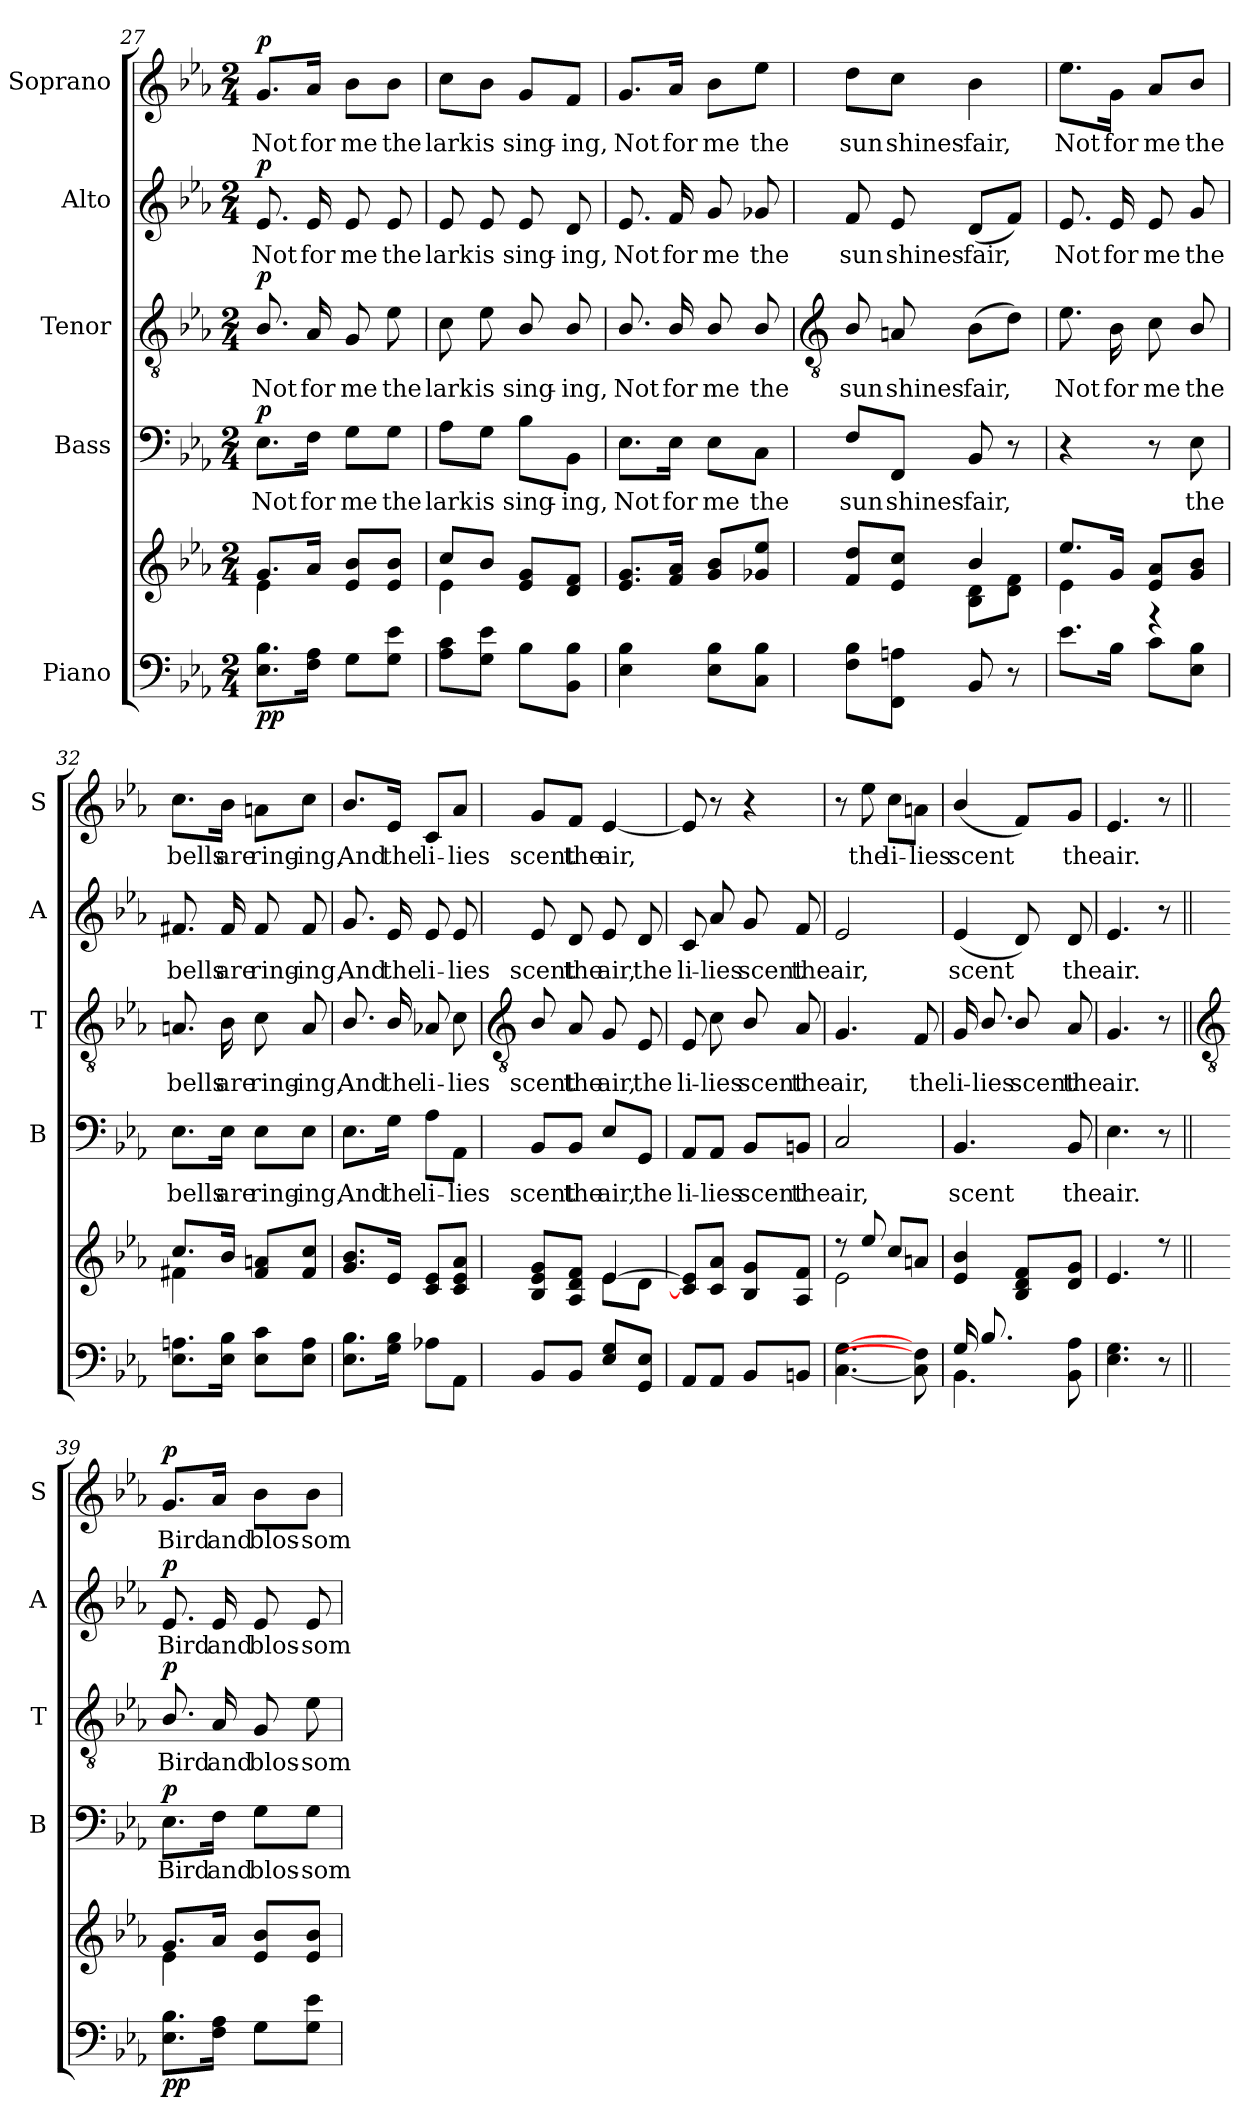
**kern	**kern	**dynam	**kern	**text	**dynam	**kern	**text	**dynam	**kern	**text	**dynam	**kern	**text	**dynam
*part5	*part5	*part5	*part4	*part4	*part4	*part3	*part3	*part3	*part2	*part2	*part2	*part1	*part1	*part1
*staff6	*staff5	*staff5/6	*staff4	*staff4	*staff4	*staff3	*staff3	*staff3	*staff2	*staff2	*staff2	*staff1	*staff1	*staff1
*I"Piano	*	*	*I"Bass	*	*	*I"Tenor	*	*	*I"Alto	*	*	*I"Soprano	*	*
*	*	*	*I'B	*	*	*I'T	*	*	*I'A	*	*	*I'S	*	*
*clefF4	*clefG2	*	*clefF4	*	*	*clefGv2	*	*	*clefG2	*	*	*clefG2	*	*
*k[b-e-a-]	*k[b-e-a-]	*	*k[b-e-a-]	*	*	*k[b-e-a-]	*	*	*k[b-e-a-]	*	*	*k[b-e-a-]	*	*
*E-:	*E-:	*	*E-:	*	*	*E-:	*	*	*E-:	*	*	*E-:	*	*
*M2/4	*M2/4	*	*M2/4	*	*	*M2/4	*	*	*M2/4	*	*	*M2/4	*	*
=27	=27	=27	=27	=27	=27	=27	=27	=27	=27	=27	=27	=27	=27	=27
*	*^	*	*	*	*	*	*	*	*	*	*	*	*	*
!	!	!	!LO:DY:b=2	!	!LO:LY:b	!	!	!LO:LY:b	!	!	!LO:LY:b	!	!	!LO:LY:b	!
!	!	!	!LO:DY:n=1:b	!	!	!LO:DY:b	!	!	!LO:DY:b	!	!	!LO:DY:b	!	!	!LO:DY:b
8.E- 8.B-L	8.gL	4e-\	p p	8.E-\L	Not	p	8.B-/	Not	p	8.e-	Not	p	8.g/L	Not	p
!	!	!	!	!	!LO:LY:b	!	!	!LO:LY:b	!	!	!LO:LY:b	!	!	!LO:LY:b	!
16F 16A-J	16a-J	.	.	16F\Jk	for	.	16A-	for	.	16e-	for	.	16a-/Jk	for	.
!	!	!	!	!	!LO:LY:b	!	!	!LO:LY:b	!	!	!LO:LY:b	!	!	!LO:LY:b	!
8GL	8e- 8b-L	4ryy	.	8G\L	me	.	8G	me	.	8e-	me	.	8b-\L	me	.
!	!	!	!	!	!LO:LY:b	!	!	!LO:LY:b	!	!	!LO:LY:b	!	!	!LO:LY:b	!
8G 8e-J	8e- 8b-J	.	.	8G\J	the	.	8e-	the	.	8e-	the	.	8b-\J	the	.
=28	=28	=28	=28	=28	=28	=28	=28	=28	=28	=28	=28	=28	=28	=28	=28
!	!	!	!	!	!LO:LY:b	!	!	!LO:LY:b	!	!	!LO:LY:b	!	!	!LO:LY:b	!
8A- 8cL	8cc/L	4e-\	.	8A-\L	lark	.	8c	lark	.	8e-	lark	.	8cc\L	lark	.
!	!	!	!	!	!LO:LY:b	!	!	!LO:LY:b	!	!	!LO:LY:b	!	!	!LO:LY:b	!
8G 8e-J	8b-/J	.	.	8G\J	is	.	8e-	is	.	8e-	is	.	8b-\J	is	.
!	!	!	!	!	!LO:LY:b	!	!	!LO:LY:b	!	!	!LO:LY:b	!	!	!LO:LY:b	!
8B-L	8e- 8gL	4ryy	.	8B-\L	sing-	.	8B-/	sing-	.	8e-	sing-	.	8g/L	sing-	.
!	!	!	!	!	!LO:LY:b	!	!	!LO:LY:b	!	!	!LO:LY:b	!	!	!LO:LY:b	!
8BB- 8B-J	8d 8fJ	.	.	8BB-\J	-ing,	.	8B-/	-ing,	.	8d	-ing,	.	8f/J	-ing,	.
=29	=29	=29	=29	=29	=29	=29	=29	=29	=29	=29	=29	=29	=29	=29	=29
!	!	!	!	!	!LO:LY:b	!	!	!LO:LY:b	!	!	!LO:LY:b	!	!	!LO:LY:b	!
4E- 4B-	8.e- 8.gL	2ryy	.	8.E-\L	Not	.	8.B-/	Not	.	8.e-	Not	.	8.g/L	Not	.
!	!	!	!	!	!LO:LY:b	!	!	!LO:LY:b	!	!	!LO:LY:b	!	!	!LO:LY:b	!
.	16f 16a-J	.	.	16E-\Jk	for	.	16B-/	for	.	16f	for	.	16a-/Jk	for	.
!	!	!	!	!	!LO:LY:b	!	!	!LO:LY:b	!	!	!LO:LY:b	!	!	!LO:LY:b	!
8E- 8B-L	8g 8b-L	.	.	8E-\L	me	.	8B-/	me	.	8g	me	.	8b-\L	me	.
!	!	!	!	!	!LO:LY:b	!	!	!LO:LY:b	!	!	!LO:LY:b	!	!	!LO:LY:b	!
8C 8B-J	8g-X 8ee-J	.	.	8C\J	the	.	8B-/	the	.	8g-X	the	.	8ee-\J	the	.
!!LO:LB:g=z
=30	=30	=30	=30	=30	=30	=30	=30	=30	=30	=30	=30	=30	=30	=30	=30
*	*	*	*	*	*	*	*clefGv2	*	*	*	*	*	*	*	*
!	!	!	!	!	!LO:LY:b	!	!	!LO:LY:b	!	!	!LO:LY:b	!	!	!LO:LY:b	!
8F 8B-L	8f 8ddL	4ryy	.	8F/L	sun	.	8B-/	sun	.	8f	sun	.	8dd\L	sun	.
!	!	!	!	!	!LO:LY:b	!	!	!LO:LY:b	!	!	!LO:LY:b	!	!	!LO:LY:b	!
8FF 8AnJ	8e- 8ccJ	.	.	8FF/J	shines	.	8An	shines	.	8e-	shines	.	8cc\J	shines	.
!	!	!	!	!	!LO:LY:b	!	!	!LO:LY:b	!	!	!LO:LY:b	!	!	!LO:LY:b	!
8BB-	4b-/	8B-\ 8d\L	.	8BB-	fair,	.	(>8B-L	fair,	.	(<8dL	fair,	.	4b-	fair,	.
8r	.	8d\ 8f\J	.	8r	.	.	8dJ)	.	.	8fJ)	.	.	.	.	.
=31	=31	=31	=31	=31	=31	=31	=31	=31	=31	=31	=31	=31	=31	=31	=31
!	!	!	!	!	!	!	!	!LO:LY:b	!	!	!LO:LY:b	!	!	!LO:LY:b	!
8.e-L	8.ee-/L	4e-\	.	4r	.	.	8.e-	Not	.	8.e-	Not	.	8.ee-\L	Not	.
!	!	!	!	!	!	!	!	!LO:LY:b	!	!	!LO:LY:b	!	!	!LO:LY:b	!
16B-J	16g/J	.	.	.	.	.	16B-	for	.	16e-	for	.	16g\Jk	for	.
!	!	!	!	!	!	!	!	!LO:LY:b	!	!	!LO:LY:b	!	!	!LO:LY:b	!
8cL	8e- 8a-L	4r	.	8r	.	.	8c	me	.	8e-	me	.	8a-/L	me	.
!	!	!	!	!	!LO:LY:b	!	!	!LO:LY:b	!	!	!LO:LY:b	!	!	!LO:LY:b	!
8E- 8B-J	8g 8b-J	.	.	8E-	the	.	8B-/	the	.	8g	the	.	8b-/J	the	.
=32	=32	=32	=32	=32	=32	=32	=32	=32	=32	=32	=32	=32	=32	=32	=32
!	!	!	!	!	!LO:LY:b	!	!	!LO:LY:b	!	!	!LO:LY:b	!	!	!LO:LY:b	!
8.E- 8.AnL	8.cc/L	4f#X\	.	8.E-\L	bells	.	8.An	bells	.	8.f#X	bells	.	8.cc\L	bells	.
!	!	!	!	!	!LO:LY:b	!	!	!LO:LY:b	!	!	!LO:LY:b	!	!	!LO:LY:b	!
16E- 16B-J	16b-/J	.	.	16E-\Jk	are	.	16B-	are	.	16f#	are	.	16b-\Jk	are	.
!	!	!	!	!	!LO:LY:b	!	!	!LO:LY:b	!	!	!LO:LY:b	!	!	!LO:LY:b	!
8E- 8cL	8f# 8anL	4ryy	.	8E-\L	ring-	.	8c	ring-	.	8f#	ring-	.	8an\L	ring-	.
!	!	!	!	!	!LO:LY:b	!	!	!LO:LY:b	!	!	!LO:LY:b	!	!	!LO:LY:b	!
8E- 8AJ	8f# 8ccJ	.	.	8E-\J	-ing,	.	8A	-ing,	.	8f#	-ing,	.	8cc\J	-ing,	.
=33	=33	=33	=33	=33	=33	=33	=33	=33	=33	=33	=33	=33	=33	=33	=33
!	!	!LO:N:vis=1	!	!	!LO:LY:b	!	!	!LO:LY:b	!	!	!LO:LY:b	!	!	!LO:LY:b	!
8.E- 8.B-L	8.g/ 8.b-/L	2ryy	.	8.E-\L	And	.	8.B-/	And	.	8.g	And	.	8.b-/L	And	.
!	!	!	!	!	!LO:LY:b	!	!	!LO:LY:b	!	!	!LO:LY:b	!	!	!LO:LY:b	!
16G 16B-J	16e-J	.	.	16G\Jk	the	.	16B-/	the	.	16e-	the	.	16e-/Jk	the	.
!	!	!	!	!	!LO:LY:b	!	!	!LO:LY:b	!	!	!LO:LY:b	!	!	!LO:LY:b	!
8A-XL	8c 8e-L	.	.	8A-\L	li-	.	8A-X	li-	.	8e-	li-	.	8c/L	li-	.
!	!	!	!	!	!LO:LY:b	!	!	!LO:LY:b	!	!	!LO:LY:b	!	!	!LO:LY:b	!
8AA-J	8c 8e- 8a-J	.	.	8AA-\J	-lies	.	8c	-lies	.	8e-	-lies	.	8a-/J	-lies	.
!!LO:LB:g=z
=34	=34	=34	=34	=34	=34	=34	=34	=34	=34	=34	=34	=34	=34	=34	=34
*	*	*	*	*	*	*	*clefGv2	*	*	*	*	*	*	*	*
!	!	!	!	!	!LO:LY:b	!	!	!LO:LY:b	!	!	!LO:LY:b	!	!	!LO:LY:b	!
8BB-L	8B-/ 8e-/ 8g/L	4ryy	.	8BB-/L	scent	.	8B-/	scent	.	8e-	scent	.	8g/L	scent	.
!	!	!	!	!	!LO:LY:b	!	!	!LO:LY:b	!	!	!LO:LY:b	!	!	!LO:LY:b	!
8BB-J	8A-/ 8d/ 8f/J	.	.	8BB-/J	the	.	8A-	the	.	8d	the	.	8f/J	the	.
!	!	!	!	!	!LO:LY:b	!	!	!LO:LY:b	!	!	!LO:LY:b	!	!	!LO:LY:b	!
8E- 8GL	[4e-/	8e-\L	.	8E-/L	air,	.	8G	air,	.	8e-	air,	.	[4e-	air,	.
!	!	!	!	!	!LO:LY:b	!	!	!LO:LY:b	!	!	!LO:LY:b	!	!	!	!
8GG 8E-J	.	8d\J	.	8GG/J	the	.	8E-	the	.	8d	the	.	.	.	.
=35	=35	=35	=35	=35	=35	=35	=35	=35	=35	=35	=35	=35	=35	=35	=35
!	!	!LO:N:vis=1	!	!	!LO:LY:b	!	!	!LO:LY:b	!	!	!LO:LY:b	!	!	!	!
8AA-L	8c/] 8e-/]L	2ryy	.	8AA-/L	li-	.	8E-	li-	.	8c	li-	.	8e-]	.	.
!	!	!	!	!	!LO:LY:b	!	!	!LO:LY:b	!	!	!LO:LY:b	!	!	!	!
8AA-J	8c/ 8a-/J	.	.	8AA-/J	-lies	.	8c	-lies	.	8a-	-lies	.	8r	.	.
!	!	!	!	!	!LO:LY:b	!	!	!LO:LY:b	!	!	!LO:LY:b	!	!	!	!
8BB-L	8B-/ 8g/L	.	.	8BB-/L	scent	.	8B-/	scent	.	8g	scent	.	4r	.	.
!	!	!	!	!	!LO:LY:b	!	!	!LO:LY:b	!	!	!LO:LY:b	!	!	!	!
8BBnJ	8A-/ 8f/J	.	.	8BBn/J	the	.	8A-	the	.	8f	the	.	.	.	.
=36	=36	=36	=36	=36	=36	=36	=36	=36	=36	=36	=36	=36	=36	=36	=36
!	!	!	!	!	!LO:LY:b	!	!	!LO:LY:b	!	!	!LO:LY:b	!	!	!	!
[4.C [4.G	8r	2e-\	.	2C	air,	.	4.G	air,	.	2e-	air,	.	8r	.	.
!	!	!	!	!	!	!	!	!	!	!	!	!	!	!LO:LY:b	!
.	8ee-/	.	.	.	.	.	.	.	.	.	.	.	8ee-	the	.
!	!	!	!	!	!	!	!	!	!	!	!	!	!	!LO:LY:b	!
.	8cc/L	.	.	.	.	.	.	.	.	.	.	.	8cc\L	li-	.
!	!	!	!	!	!	!	!	!LO:LY:b	!	!	!	!	!	!LO:LY:b	!
8C] 8F]	8an/J	.	.	.	.	.	8F	the	.	.	.	.	8an\J	-lies	.
=37	=37	=37	=37	=37	=37	=37	=37	=37	=37	=37	=37	=37	=37	=37	=37
*^	*	*	*	*	*	*	*	*	*	*	*	*	*	*	*
!	!	!	!	!	!	!LO:LY:b	!	!	!LO:LY:b	!	!	!LO:LY:b	!	!	!LO:LY:b	!
16G/LL	4.BB-\	4e-/ 4b-/	4ryy	.	4.BB-	scent	.	16G	li-	.	(<4e-	scent	.	(<4b-/	scent	.
!	!	!	!	!	!	!	!	!	!LO:LY:b	!	!	!	!	!	!	!
8.B-/J	.	.	.	.	.	.	.	8.B-/	-lies	.	.	.	.	.	.	.
!	!	!	!	!	!	!	!	!	!LO:LY:b	!	!	!	!	!	!	!
4ryy	.	8B-/ 8d/ 8f/L	4ryy	.	.	.	.	8B-/	scent	.	8d)	.	.	8f/L)	.	.
!	!	!	!	!	!	!LO:LY:b	!	!	!LO:LY:b	!	!	!LO:LY:b	!	!	!LO:LY:b	!
.	8BB- 8A-	8d/ 8g/J	.	.	8BB-	the	.	8A-	the	.	8d	the	.	8g/J	the	.
=38	=38	=38	=38	=38	=38	=38	=38	=38	=38	=38	=38	=38	=38	=38	=38	=38
!	!	!	!LO:N:vis=1	!	!	!LO:LY:b	!	!	!LO:LY:b	!	!	!LO:LY:b	!	!	!LO:LY:b	!
*v	*v	*	*	*	*	*	*	*	*	*	*	*	*	*	*	*
4.E- 4.G	4.e-/	2ryy	.	4.E-	air.	.	4.G	air.	.	4.e-	air.	.	4.e-	air.	.
8r	8r	.	.	8r	.	.	8r	.	.	8r	.	.	8r	.	.
!!LO:LB:g=z
=39||	=39||	=39||	=39||	=39||	=39||	=39||	=39||	=39||	=39||	=39||	=39||	=39||	=39||	=39||	=39||
*	*	*	*	*	*	*	*clefGv2	*	*	*	*	*	*	*	*
!	!	!	!LO:DY:b=2	!	!LO:LY:b	!	!	!LO:LY:b	!	!	!LO:LY:b	!	!	!LO:LY:b	!
!	!	!	!LO:DY:n=1:b	!	!	!LO:DY:b	!	!	!LO:DY:b	!	!	!LO:DY:b	!	!	!LO:DY:b
8.E- 8.B-L	8.gL	4e-\	p p	8.E-\L	Bird	p	8.B-/	Bird	p	8.e-	Bird	p	8.g/L	Bird	p
!	!	!	!	!	!LO:LY:b	!	!	!LO:LY:b	!	!	!LO:LY:b	!	!	!LO:LY:b	!
16F 16A-J	16a-J	.	.	16F\Jk	and	.	16A-	and	.	16e-	and	.	16a-/Jk	and	.
!	!	!	!	!	!LO:LY:b	!	!	!LO:LY:b	!	!	!LO:LY:b	!	!	!LO:LY:b	!
8GL	8e- 8b-L	4ryy	.	8G\L	blos-	.	8G	blos-	.	8e-	blos-	.	8b-\L	blos-	.
!	!	!	!	!	!LO:LY:b	!	!	!LO:LY:b	!	!	!LO:LY:b	!	!	!LO:LY:b	!
8G 8e-J	8e- 8b-J	.	.	8G\J	-som	.	8e-	-som	.	8e-	-som	.	8b-\J	-som	.
*	*v	*v	*	*	*	*	*	*	*	*	*	*	*	*	*
=	=	=	=	=	=	=	=	=	=	=	=	=	=	=
*-	*-	*-	*-	*-	*-	*-	*-	*-	*-	*-	*-	*-	*-	*-
